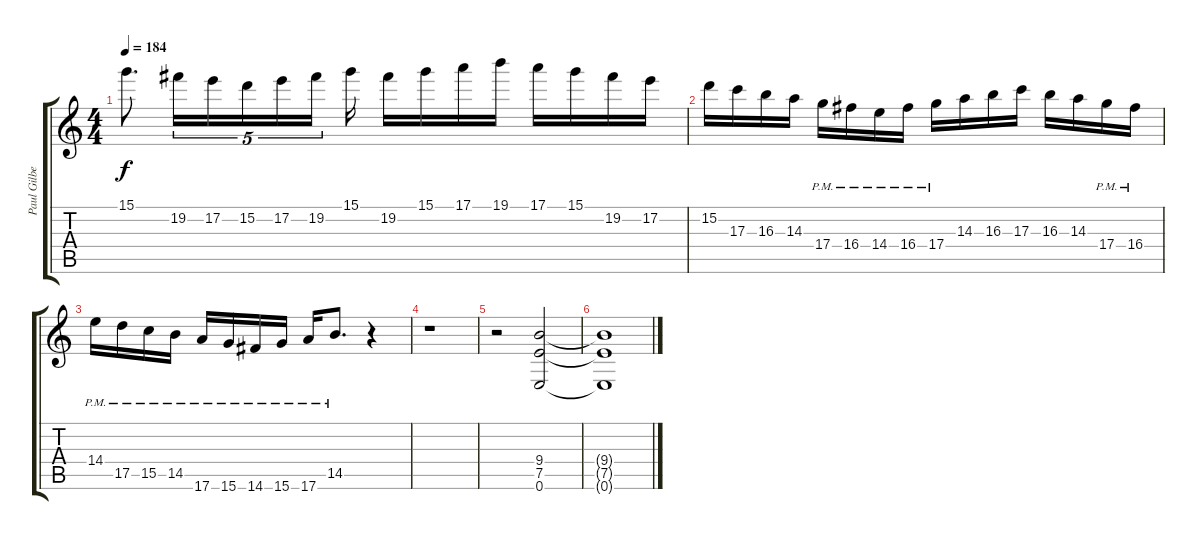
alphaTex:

\track ("Paul Gilbert (Rhythm Guitar)" "Paul Gilbe") {instrument distortionguitar}
\staff {score tabs}
\tuning (E4 B3 G3 D3 A2 E2) {hide}
\ts (4 4)
\tempo 184
\clef g2
\ks c
15.1.8{d dy f} 19.2.16{tu (5 4)} 17.2.16{tu (5 4)} 15.2.16{tu (5 4)} 17.2.16{tu (5 4)} 19.2.16{tu (5 4) beam splitsecondary} 15.1.16 19.2.16 15.1.16 17.1.16 19.1.16 17.1.16 15.1.16 19.2.16 17.2.16 |
15.2.16 17.3.16 16.3.16 14.3.16 17.4{pm}.16 16.4{pm}.16 14.4{pm}.16 16.4{pm}.16 17.4{pm}.16 14.3.16 16.3.16 17.3.16 16.3.16 14.3.16 17.4{pm}.16 16.4{pm}.16 |
14.4{pm}.16 17.5{pm}.16 15.5{pm}.16 14.5{pm}.16 17.6{pm}.16 15.6{pm}.16 14.6{pm}.16 15.6{pm}.16 17.6{pm}.16 14.5{pm}.8{d} r.4 |
r.1 |
r.2 (9.4 7.5 0.6).2 |
(9.4{t} 7.5{t} 0.6{t}).1
